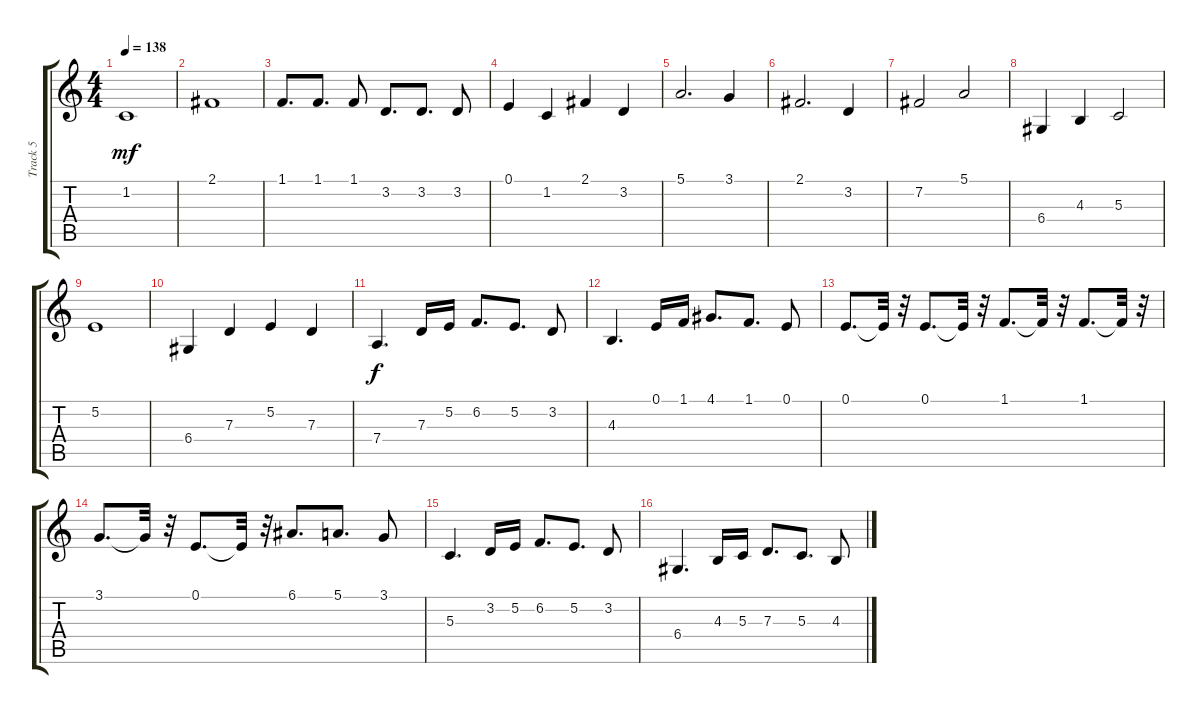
\track ("Track 5" "Track 5") {instrument drawbarorgan}
\staff {score tabs}
\tuning (E4 B3 G3 D3 A2 E2) {hide}
\ts (4 4)
\tempo 138
\clef g2
\ks c
1.2.1{dy mf} |
2.1.1 |
1.1.8{d} 1.1.8{d} 1.1.8 3.2.8{d} 3.2.8{d} 3.2.8 |
0.1.4 1.2.4 2.1.4 3.2.4 |
5.1.2{d} 3.1.4 |
2.1.2{d} 3.2.4 |
7.2.2 5.1.2 |
6.4.4 4.3.4 5.3.2 |
5.2.1 |
6.4.4 7.3.4 5.2.4 7.3.4 |
7.4.4{d dy f} 7.3.16 5.2.16 6.2.8{d} 5.2.8{d} 3.2.8 |
4.3.4{d} 0.1.16 1.1.16 4.1.8{d} 1.1.8{d} 0.1.8 |
0.1.8{d} 0.1{t}.32 r.32 0.1.8{d} 0.1{t}.32 r.32 1.1.8{d} 1.1{t}.32 r.32 1.1.8{d} 1.1{t}.32 r.32 |
3.1.8{d} 3.1{t}.32 r.32 0.1.8{d} 0.1{t}.32 r.32 6.1.8{d} 5.1.8{d} 3.1.8 |
5.3.4{d} 3.2.16 5.2.16 6.2.8{d} 5.2.8{d} 3.2.8 |
6.4.4{d} 4.3.16 5.3.16 7.3.8{d} 5.3.8{d} 4.3.8
